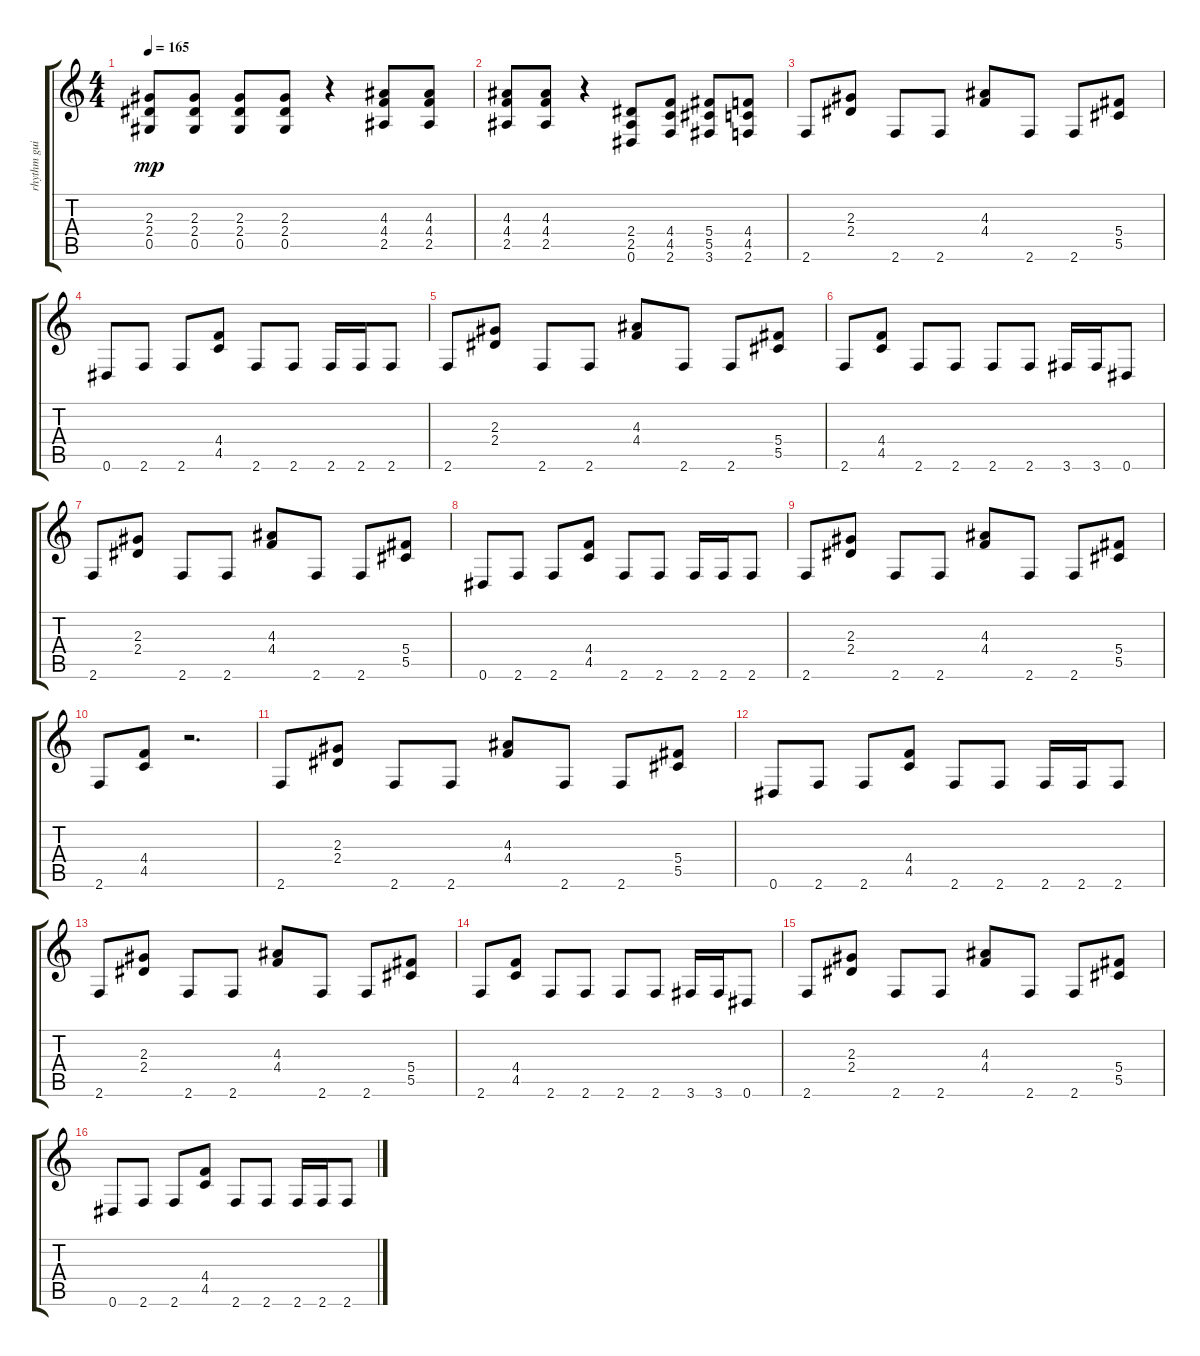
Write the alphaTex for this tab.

\track ("rhythm guitar I" "rhythm gui") {instrument overdrivenguitar}
\staff {score tabs}
\tuning (Eb4 Bb3 Gb3 Db3 Ab2 Eb2) {hide}
\ts (4 4)
\tempo 165
\clef g2
\ks c
(2.3 2.4 0.5).8{dy mp} (2.3 2.4 0.5).8 (2.3 2.4 0.5).8 (2.3 2.4 0.5).8 r.4 (4.3 4.4 2.5).8 (4.3 4.4 2.5).8 |
(4.3 4.4 2.5).8 (4.3 4.4 2.5).8 r.4 (2.4 2.5 0.6).8 (4.4 4.5 2.6).8 (5.4 5.5 3.6).8 (4.4 4.5 2.6).8 |
2.6.8 (2.3 2.4).8 2.6.8 2.6.8 (4.3 4.4).8 2.6.8 2.6.8 (5.4 5.5).8 |
0.6.8 2.6.8 2.6.8 (4.4 4.5).8 2.6.8 2.6.8 2.6.16 2.6.16 2.6.8 |
2.6.8 (2.3 2.4).8 2.6.8 2.6.8 (4.3 4.4).8 2.6.8 2.6.8 (5.4 5.5).8 |
2.6.8 (4.4 4.5).8 2.6.8 2.6.8 2.6.8 2.6.8 3.6.16 3.6.16 0.6.8 |
2.6.8 (2.3 2.4).8 2.6.8 2.6.8 (4.3 4.4).8 2.6.8 2.6.8 (5.4 5.5).8 |
0.6.8 2.6.8 2.6.8 (4.4 4.5).8 2.6.8 2.6.8 2.6.16 2.6.16 2.6.8 |
2.6.8 (2.3 2.4).8 2.6.8 2.6.8 (4.3 4.4).8 2.6.8 2.6.8 (5.4 5.5).8 |
2.6.8 (4.4 4.5).8 r.2{d} |
2.6.8 (2.3 2.4).8 2.6.8 2.6.8 (4.3 4.4).8 2.6.8 2.6.8 (5.4 5.5).8 |
0.6.8 2.6.8 2.6.8 (4.4 4.5).8 2.6.8 2.6.8 2.6.16 2.6.16 2.6.8 |
2.6.8 (2.3 2.4).8 2.6.8 2.6.8 (4.3 4.4).8 2.6.8 2.6.8 (5.4 5.5).8 |
2.6.8 (4.4 4.5).8 2.6.8 2.6.8 2.6.8 2.6.8 3.6.16 3.6.16 0.6.8 |
2.6.8 (2.3 2.4).8 2.6.8 2.6.8 (4.3 4.4).8 2.6.8 2.6.8 (5.4 5.5).8 |
0.6.8 2.6.8 2.6.8 (4.4 4.5).8 2.6.8 2.6.8 2.6.16 2.6.16 2.6.8
